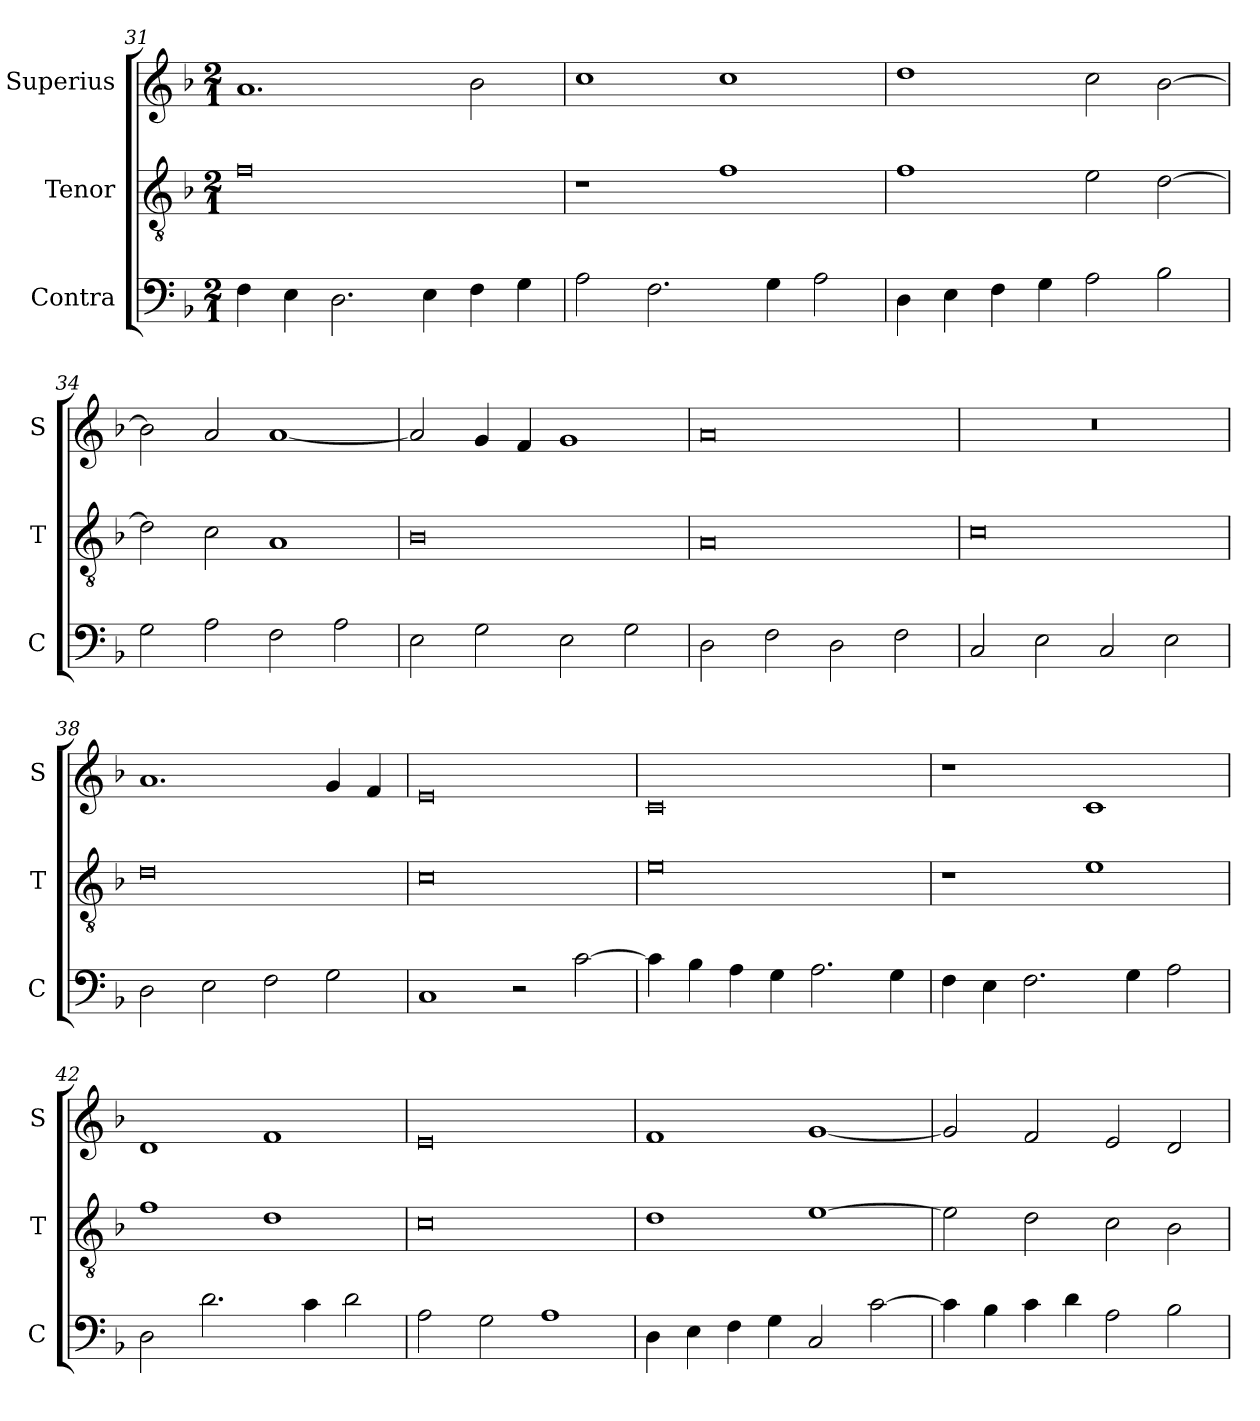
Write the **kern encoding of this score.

**kern	**kern	**kern
*part3	*part2	*part1
*staff3	*staff2	*staff1
*I"Contra	*I"Tenor	*I"Superius
*I'C	*I'T	*I'S
*clefF4	*clefGv2	*clefG2
*k[b-]	*k[b-]	*k[b-]
*M2/1	*M2/1	*M2/1
=31	=31	=31
4F\	0f	1.a
4E\	.	.
2.D\	.	.
4E\	.	.
4F\	.	2b-\
4G\	.	.
=32	=32	=32
2A\	1r	1cc
2.F\	.	.
.	1f	1cc
4G\	.	.
2A\	.	.
=33	=33	=33
4D\	1f	1dd
4E\	.	.
4F\	.	.
4G\	.	.
2A\	2e\	2cc\
2B-\	[2d\	[2b-\
=34	=34	=34
2G\	2d\]	2b-\]
2A\	2c\	2a/
2F\	1A	[1a
2A\	.	.
=35	=35	=35
2E\	0B-	2a/]
2G\	.	4g/
.	.	4f/
2E\	.	1g
2G\	.	.
=36	=36	=36
2D\	0A	0a
2F\	.	.
2D\	.	.
2F\	.	.
=37	=37	=37
2C/	0c	0r
2E\	.	.
2C/	.	.
2E\	.	.
=38	=38	=38
2D\	0d	1.a
2E\	.	.
2F\	.	.
2G\	.	4g/
.	.	4f/
=39	=39	=39
1C	0c	0e
2r	.	.
[2c\	.	.
=40	=40	=40
4c\]	0e	0c
4B-\	.	.
4A\	.	.
4G\	.	.
2.A\	.	.
4G\	.	.
=41	=41	=41
4F\	1r	1r
4E\	.	.
2.F\	.	.
.	1e	1c
4G\	.	.
2A\	.	.
=42	=42	=42
2D\	1f	1d
2.d\	.	.
.	1d	1f
4c\	.	.
2d\	.	.
=43	=43	=43
2A\	0c	0e
2G\	.	.
1A	.	.
=44	=44	=44
4D\	1d	1f
4E\	.	.
4F\	.	.
4G\	.	.
2C/	[1e	[1g
[2c\	.	.
=45	=45	=45
4c\]	2e\]	2g/]
4B-\	.	.
4c\	2d\	2f/
4d\	.	.
2A\	2c\	2e/
2B-\	2B-\	2d/
=	=	=
*-	*-	*-
